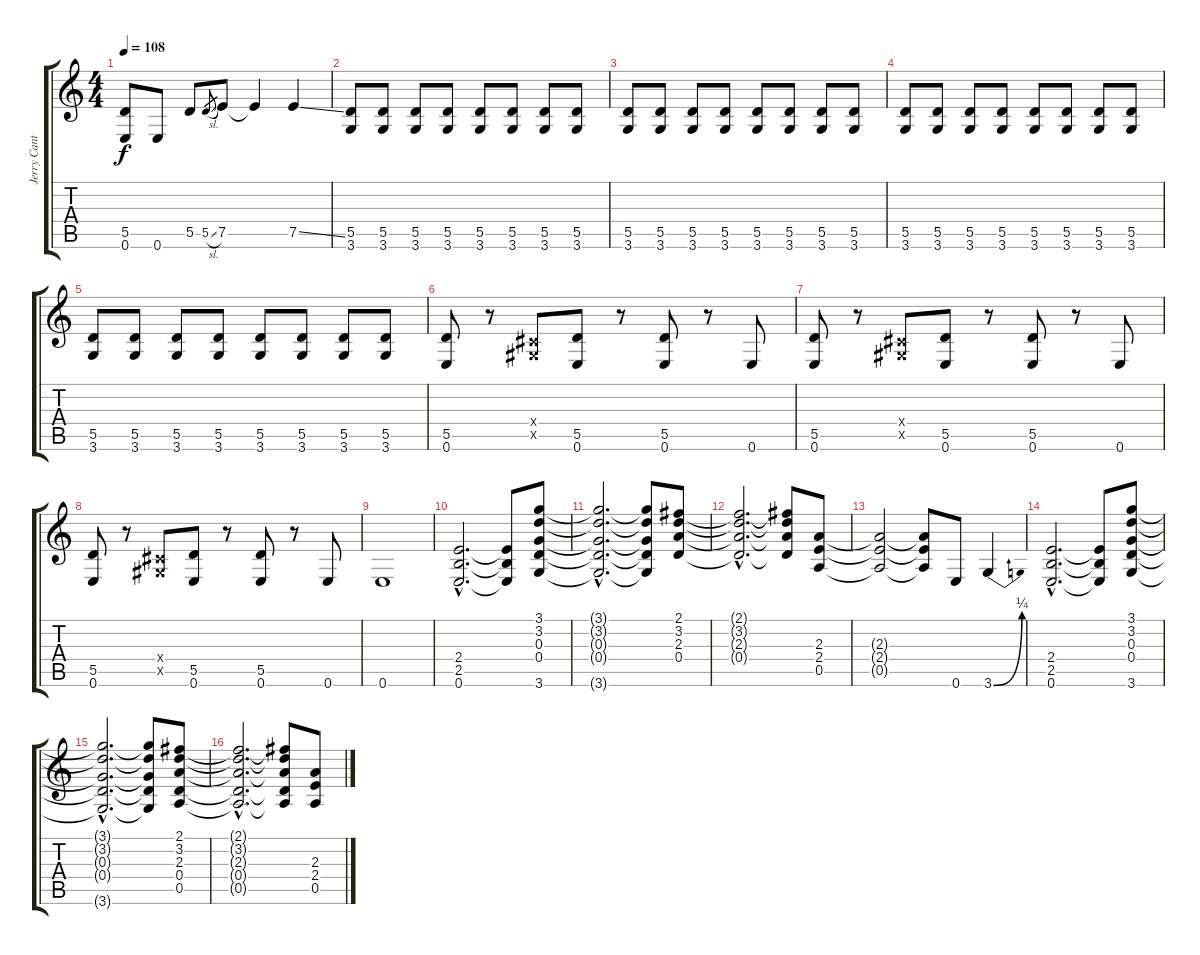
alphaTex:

\track ("Jerry Cantrell- Guitar 1" "Jerry Cant") {instrument overdrivenguitar}
\staff {score tabs}
\tuning (E4 B3 G3 D3 A2 E2) {hide}
\ts (4 4)
\tempo 108
\clef g2
\ks c
(5.5 0.6).8{dy f} 0.6.8 5.5.8 5.5{sl}.8{gr} 7.5.8 7.5{t}.4 7.5{ss}.4 |
(5.5 3.6).8 (5.5 3.6).8 (5.5 3.6).8 (5.5 3.6).8 (5.5 3.6).8 (5.5 3.6).8 (5.5 3.6).8 (5.5 3.6).8 |
(5.5 3.6).8 (5.5 3.6).8 (5.5 3.6).8 (5.5 3.6).8 (5.5 3.6).8 (5.5 3.6).8 (5.5 3.6).8 (5.5 3.6).8 |
(5.5 3.6).8 (5.5 3.6).8 (5.5 3.6).8 (5.5 3.6).8 (5.5 3.6).8 (5.5 3.6).8 (5.5 3.6).8 (5.5 3.6).8 |
(5.5 3.6).8 (5.5 3.6).8 (5.5 3.6).8 (5.5 3.6).8 (5.5 3.6).8 (5.5 3.6).8 (5.5 3.6).8 (5.5 3.6).8 |
(5.5 0.6).8 r.8 (-1.4{x} -1.5{x}).8 (5.5 0.6).8 r.8 (5.5 0.6).8 r.8 0.6.8 |
(5.5 0.6).8 r.8 (-1.4{x} -1.5{x}).8 (5.5 0.6).8 r.8 (5.5 0.6).8 r.8 0.6.8 |
(5.5 0.6).8 r.8 (-1.4{x} -1.5{x}).8 (5.5 0.6).8 r.8 (5.5 0.6).8 r.8 0.6.8 |
0.6.1 |
(2.4{hac} 2.5{hac} 0.6{hac}).2{d} (2.4{t} 2.5{t} 0.6{t}).8 (3.1 3.2 0.3 0.4 3.6).8 |
(3.1{hac t} 3.2{hac t} 0.3{hac t} 0.4{hac t} 3.6{hac t}).2{d} (3.1{t} 3.2{t} 0.3{t} 0.4{t} 3.6{t}).8 (2.1 3.2 2.3 0.4).8 |
(2.1{hac t} 3.2{hac t} 2.3{hac t} 0.4{hac t}).2{d} (2.1{t} 3.2{t} 2.3{t} 0.4{t}).8 (2.3 2.4 0.5).8 |
(2.3{t} 2.4{t} 0.5{t}).2 (2.3{t} 2.4{t} 0.5{t}).8 0.6.8 3.6{be (bend 0 0 60 1)}.4 |
(2.4{hac} 2.5{hac} 0.6{hac}).2{d} (2.4{t} 2.5{t} 0.6{t}).8 (3.1 3.2 0.3 0.4 3.6).8 |
(3.1{hac t} 3.2{hac t} 0.3{hac t} 0.4{hac t} 3.6{hac t}).2{d} (3.1{t} 3.2{t} 0.3{t} 0.4{t} 3.6{t}).8 (2.1 3.2 2.3 0.4 0.5).8 |
(2.1{hac t} 3.2{hac t} 2.3{hac t} 0.4{hac t} 0.5{hac t}).2{d} (2.1{t} 3.2{t} 2.3{t} 0.4{t} 0.5{t}).8 (2.3 2.4 0.5).8
